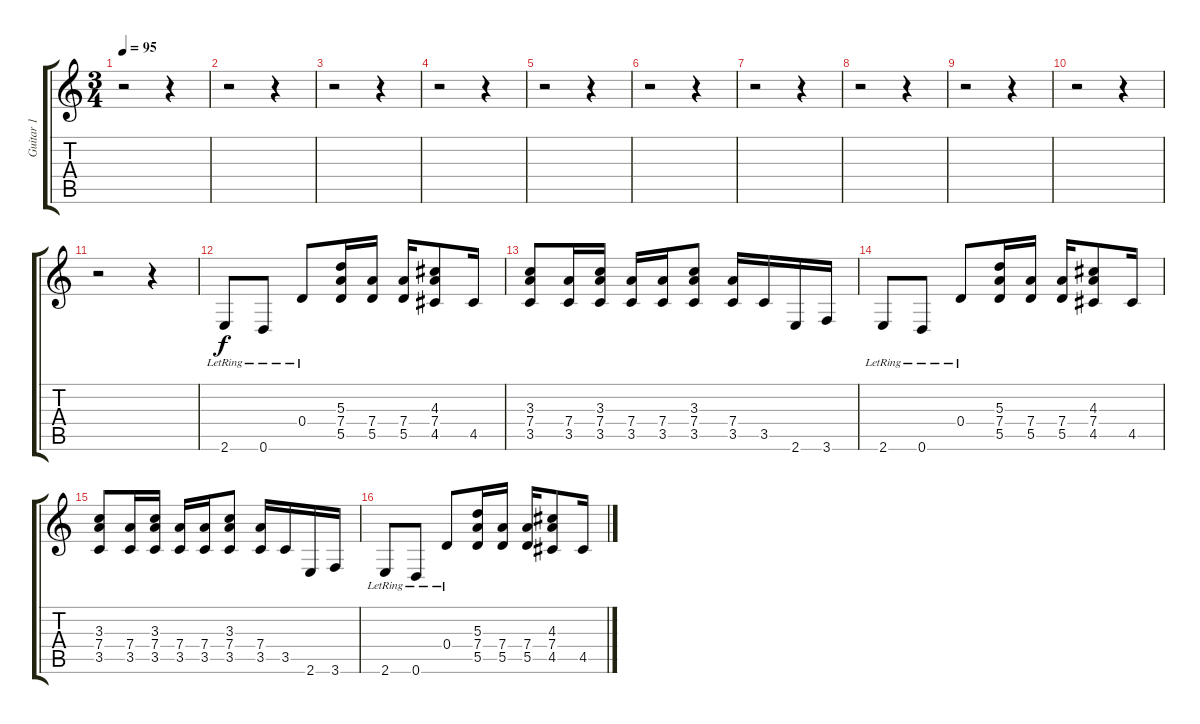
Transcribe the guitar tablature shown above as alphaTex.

\track ("Guitar 1" "Guitar 1") {instrument distortionguitar}
\staff {score tabs}
\tuning (E4 D4 A3 D3 A2 D2) {hide}
\ts (3 4)
\tempo 95
\clef g2
\ks c
r.2{dy f} r.4 |
r.2 r.4 |
r.2 r.4 |
r.2 r.4 |
r.2 r.4 |
r.2 r.4 |
r.2 r.4 |
r.2 r.4 |
r.2 r.4 |
r.2 r.4 |
r.2 r.4 |
2.6{lr}.8 0.6{lr}.8 0.4{lr}.8 (5.3 7.4 5.5).16 (7.4 5.5).16 (7.4 5.5).16 (4.3 7.4 4.5).8 4.5.16 |
(3.3 7.4 3.5).8 (7.4 3.5).16 (3.3 7.4 3.5).16 (7.4 3.5).16 (7.4 3.5).16 (3.3 7.4 3.5).8 (7.4 3.5).16 3.5.16 2.6.16 3.6.16 |
2.6{lr}.8 0.6{lr}.8 0.4{lr}.8 (5.3 7.4 5.5).16 (7.4 5.5).16 (7.4 5.5).16 (4.3 7.4 4.5).8 4.5.16 |
(3.3 7.4 3.5).8 (7.4 3.5).16 (3.3 7.4 3.5).16 (7.4 3.5).16 (7.4 3.5).16 (3.3 7.4 3.5).8 (7.4 3.5).16 3.5.16 2.6.16 3.6.16 |
2.6{lr}.8 0.6{lr}.8 0.4{lr}.8 (5.3 7.4 5.5).16 (7.4 5.5).16 (7.4 5.5).16 (4.3 7.4 4.5).8 4.5.16
